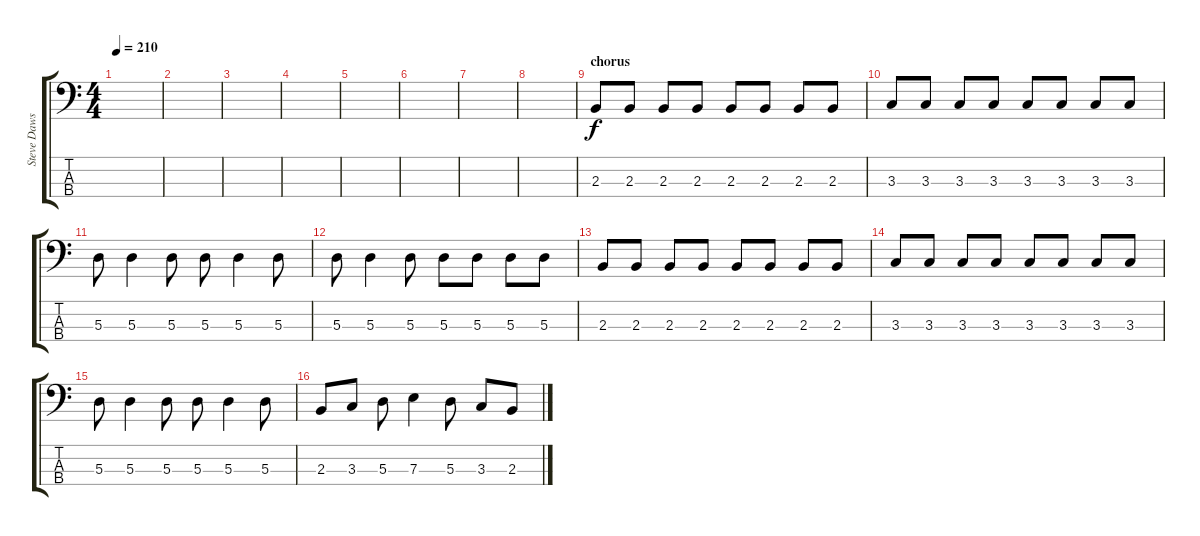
\track ("Steve Dawson" "Steve Daws") {instrument electricbassfinger}
\staff {score tabs}
\tuning (G2 D2 A1 E1) {hide}
\ts (4 4)
\tempo 210
\clef f4
\ks c
|
|
|
|
|
|
|
|
\section ("" "chorus")
2.3.8 2.3.8 2.3.8 2.3.8 2.3.8 2.3.8 2.3.8 2.3.8 |
3.3.8 3.3.8 3.3.8 3.3.8 3.3.8 3.3.8 3.3.8 3.3.8 |
5.3.8 5.3.4 5.3.8 5.3.8 5.3.4 5.3.8 |
5.3.8 5.3.4 5.3.8 5.3.8 5.3.8 5.3.8 5.3.8 |
2.3.8 2.3.8 2.3.8 2.3.8 2.3.8 2.3.8 2.3.8 2.3.8 |
3.3.8 3.3.8 3.3.8 3.3.8 3.3.8 3.3.8 3.3.8 3.3.8 |
5.3.8 5.3.4 5.3.8 5.3.8 5.3.4 5.3.8 |
2.3.8 3.3.8 5.3.8 7.3.4 5.3.8 3.3.8 2.3.8
